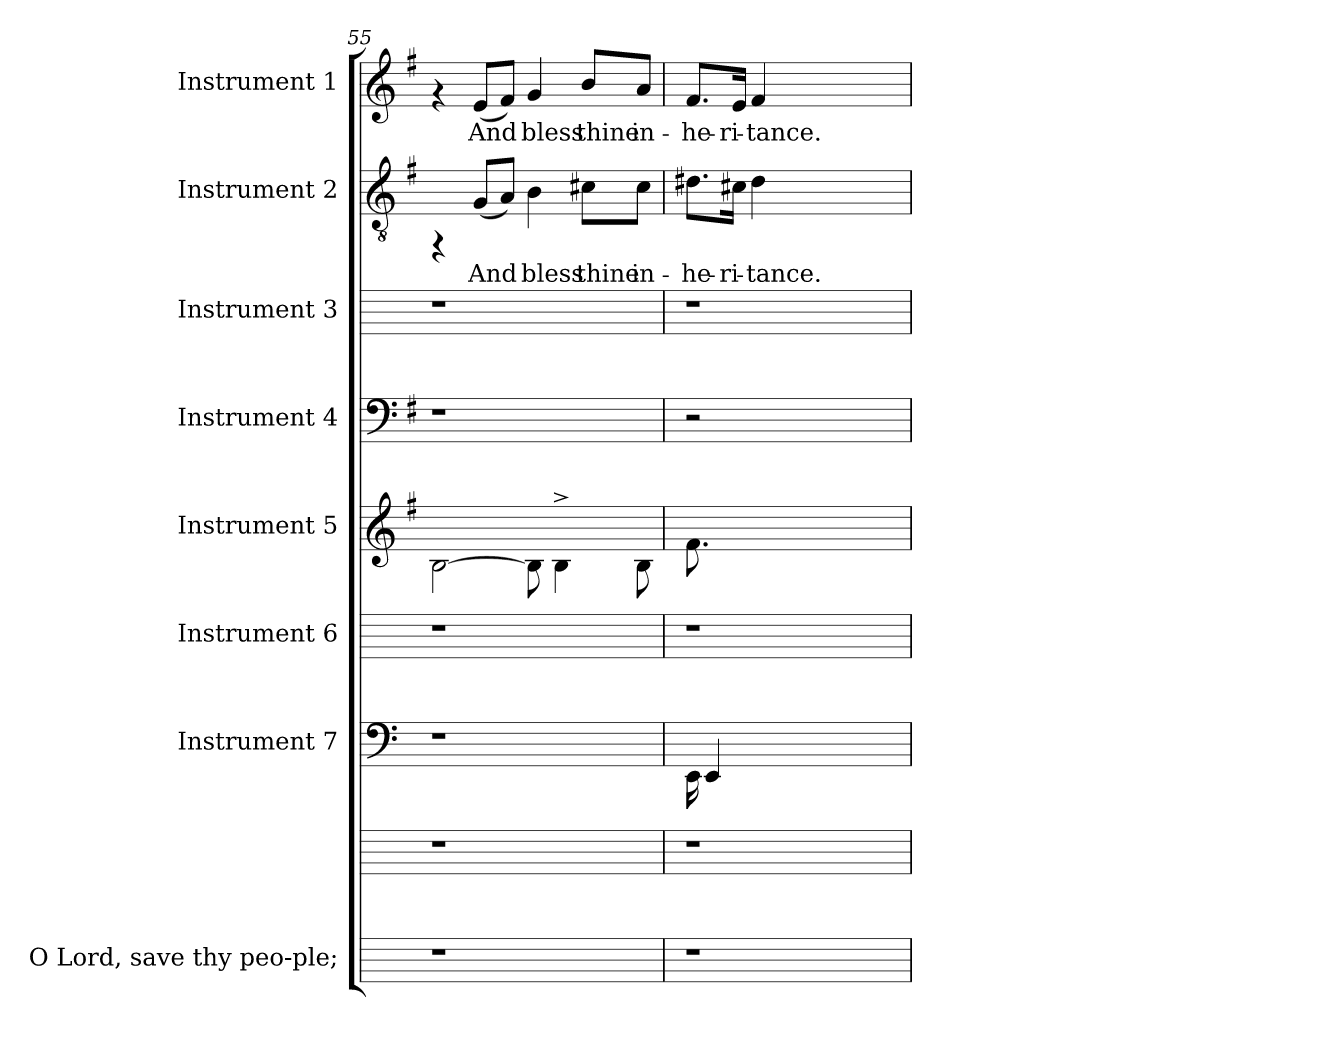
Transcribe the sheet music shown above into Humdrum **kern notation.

**kern	**kern	**kern	**kern	**kern	**kern	**kern	**kern	**text	**kern	**text
*part9	*part8	*part7	*part6	*part5	*part4	*part3	*part2	*part2	*part1	*part1
*staff9	*staff8	*staff7	*staff6	*staff5	*staff4	*staff3	*staff2	*staff2	*staff1	*staff1
*I"O Lord, save thy peo-ple;	*	*I"Instrument 7	*I"Instrument 6	*I"Instrument 5	*I"Instrument 4	*I"Instrument 3	*I"Instrument 2	*	*I"Instrument 1	*
*	*	*clefF4	*	*	*clefF4	*	*clefGv2	*	*clefG2	*
*	*	*	*	*ITrd-3c-5	*	*	*ITrd-3c-5	*	*ITrd-3c-5	*
*k[]	*k[]	*k[]	*k[]	*k[]	*k[f#]	*k[]	*k[]	*	*k[]	*
*C:	*C:	*C:	*C:	*C:	*G:	*C:	*C:	*	*C:	*
=55	=55	=55	=55	=55	=55	=55	=55	=55	=55	=55
1r	1r	1r	1r	[>2e\	1r	1r	4rFF	.	4rf	.
!	!	!	!	!	!	!	!	!LO:LY:b:cj	!	!LO:LY:b:cj
.	.	.	.	.	.	.	(<8c/L	And	(<8a/L	And
!	!	!	!	!	!	!	!	!LO:LY:b:cj	!	!LO:LY:b:cj
.	.	.	.	.	.	.	8d/J)	.	8b/J)	.
!	!	!	!	!	!	!	!	!LO:LY:b:cj	!	!LO:LY:b:cj
.	.	.	.	8e\]	.	.	4e\	bless	4cc/	bless
.	.	.	.	4e^>\	.	.	.	.	.	.
!	!	!	!	!	!	!	!	!LO:LY:b:cj	!	!LO:LY:b:cj
.	.	.	.	.	.	.	8f#X\L	thine	8ee/L	thine
!	!	!	!	!	!	!	!	!LO:LY:b:cj	!	!LO:LY:b:cj
.	.	.	.	8e\	.	.	8f#\J	in-	8dd/J	in-
=56	=56	=56	=56	=56	=56	=56	=56	=56	=56	=56
!	!	!	!	!	!	!	!	!LO:LY:b:cj	!	!LO:LY:b:cj
1r	1r	16EE\	1r	8.b\	2r	1r	8.g#X\L	-he-	8.b/L	-he-
.	.	4EE/	.	.	.	.	.	.	.	.
!	!	!	!	!	!	!	!	!LO:LY:b:cj	!	!LO:LY:b:cj
.	.	.	.	2ryy	.	.	16f#X\J	-ri-	16a/J	-ri-
!	!	!	!	!	!	!	!	!LO:LY:b:cj	!	!LO:LY:b:cj
.	.	.	.	.	.	.	4g#\	-tance.	4b/	-tance.
.	.	2ryy	.	.	.	.	.	.	.	.
.	.	.	.	.	2ryy	.	2ryy	.	2ryy	.
.	.	.	.	4ryy	.	.	.	.	.	.
.	.	8.ryy	.	.	.	.	.	.	.	.
.	.	.	.	16ryy	.	.	.	.	.	.
=	=	=!	=	=!	=!	=!	=!	=!	=!	=!
*-	*-	*-	*-	*-	*-	*-	*-	*-	*-	*-
